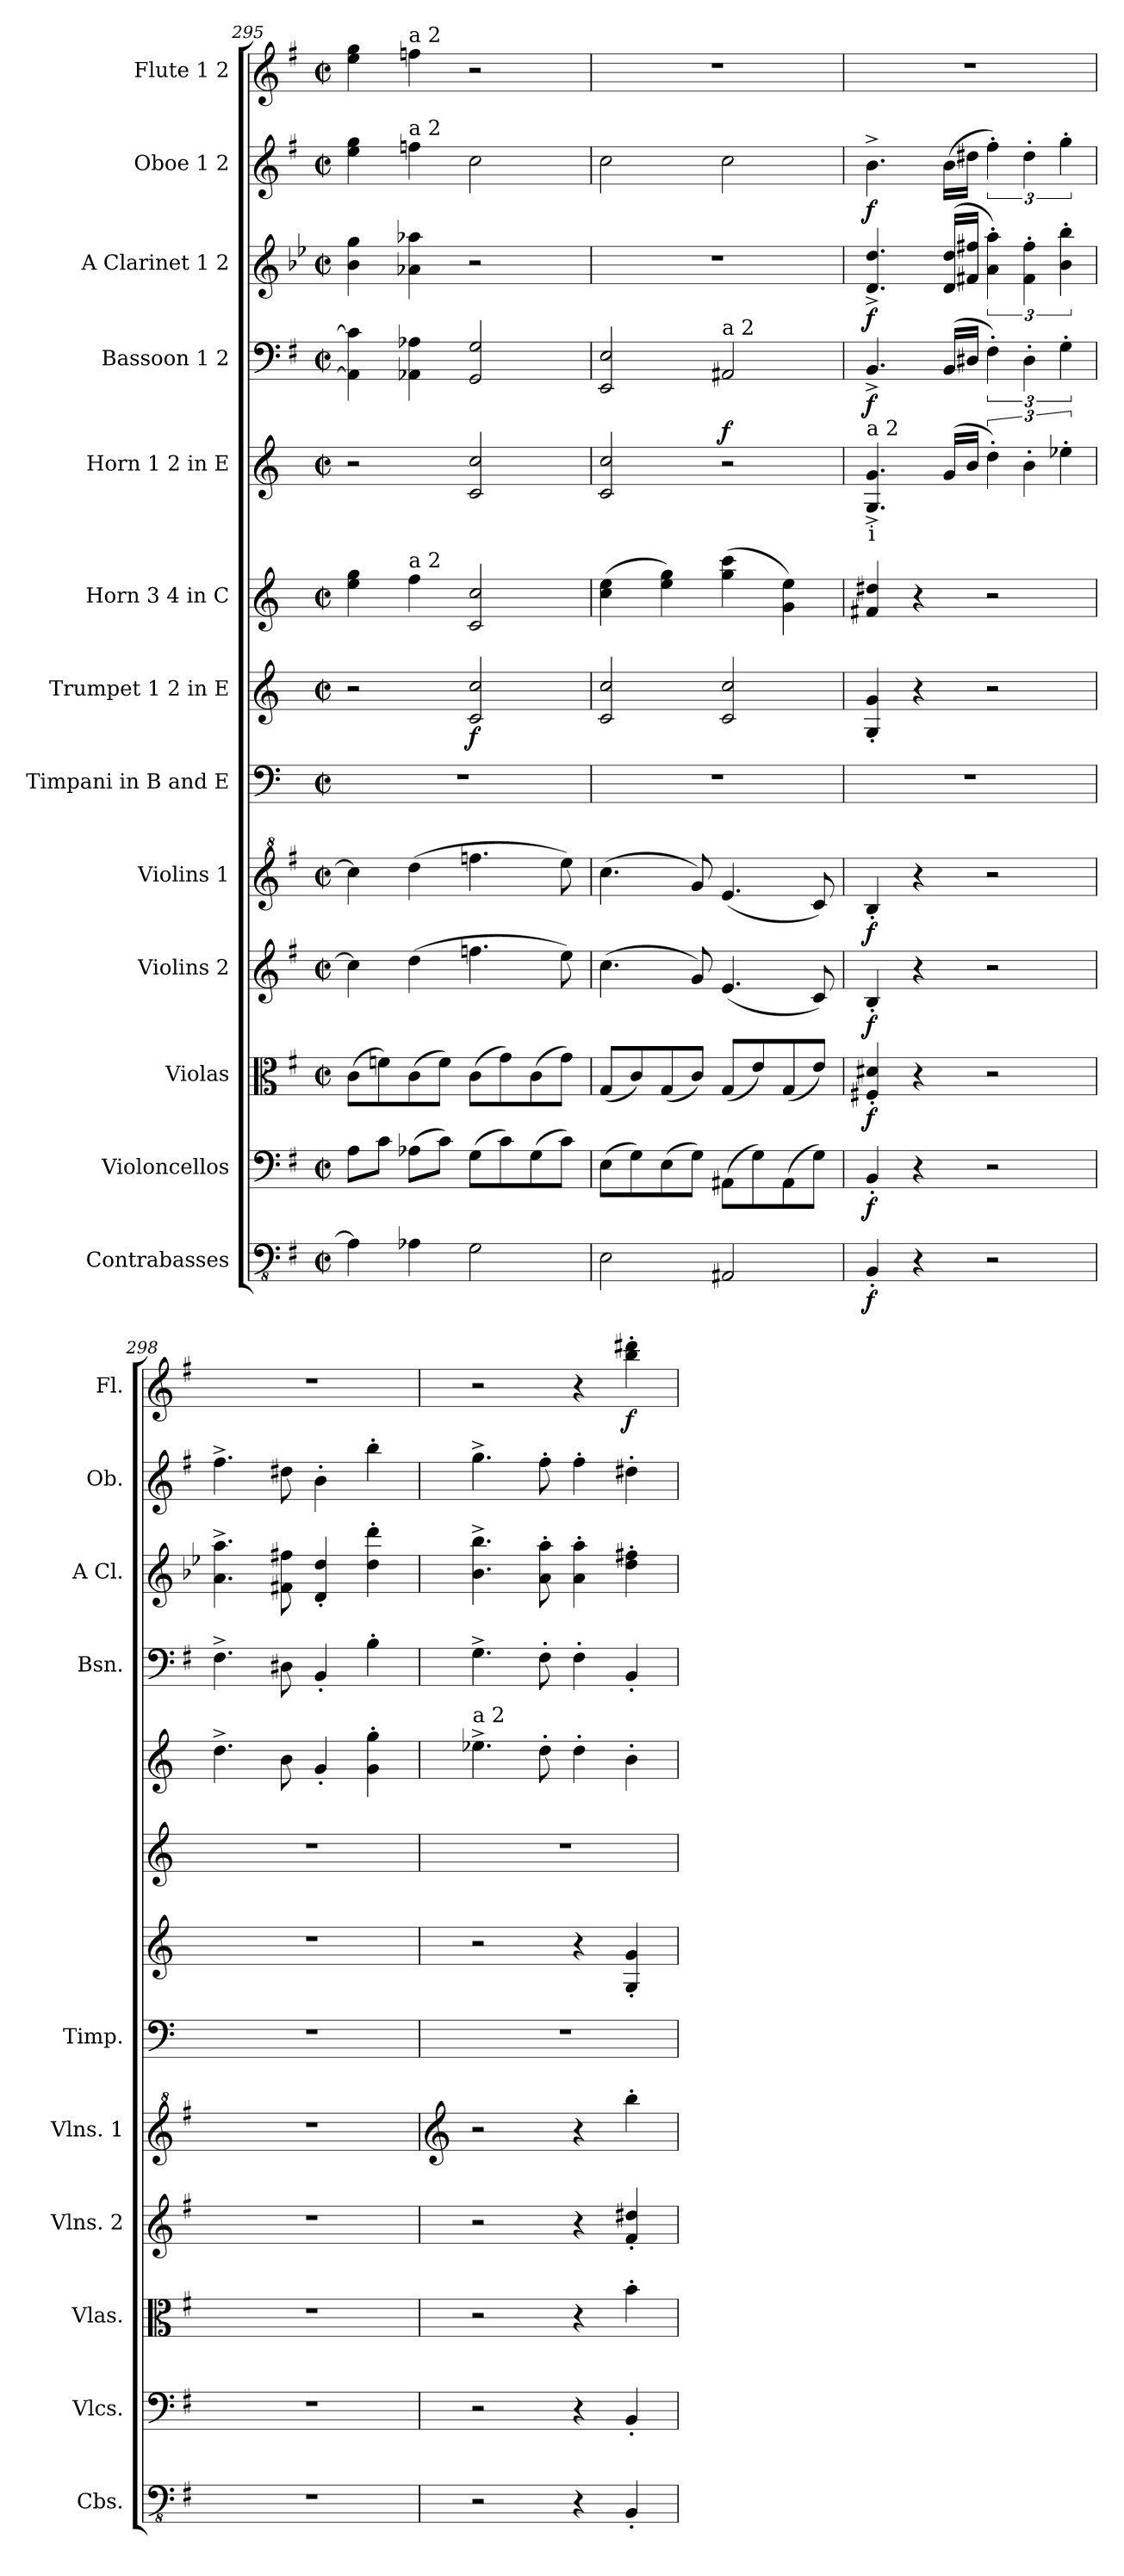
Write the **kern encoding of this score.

**kern	**dynam	**kern	**dynam	**kern	**dynam	**kern	**dynam	**kern	**dynam	**kern	**kern	**dynam	**kern	**kern	**text	**dynam	**kern	**dynam	**kern	**dynam	**kern	**dynam	**kern	**dynam
*part13	*part13	*part12	*part12	*part11	*part11	*part10	*part10	*part9	*part9	*part8	*part7	*part7	*part6	*part5	*part5	*part5	*part4	*part4	*part3	*part3	*part2	*part2	*part1	*part1
*staff13	*staff13	*staff12	*staff12	*staff11	*staff11	*staff10	*staff10	*staff9	*staff9	*staff8	*staff7	*staff7	*staff6	*staff5	*staff5	*staff5	*staff4	*staff4	*staff3	*staff3	*staff2	*staff2	*staff1	*staff1
*I"Contrabasses	*	*I"Violoncellos	*	*I"Violas	*	*I"Violins 2	*	*I"Violins 1	*	*I"Timpani in B and E	*I"Trumpet 1 2 in E	*	*I"Horn 3 4  in C	*I"Horn 1 2 in E	*	*	*I"Bassoon 1 2	*	*I"A Clarinet 1 2	*	*I"Oboe 1 2	*	*I"Flute 1 2	*
*I'Cbs.	*	*I'Vlcs.	*	*I'Vlas.	*	*I'Vlns. 2	*	*I'Vlns. 1	*	*I'Timp.	*	*	*	*	*	*	*I'Bsn.	*	*I'A Cl.	*	*I'Ob.	*	*I'Fl.	*
*clefFv4	*	*clefF4	*	*clefC3	*	*clefG2	*	*clefG^2	*	*clefF4	*clefG2	*	*clefG2	*clefG2	*	*	*clefF4	*	*clefG2	*	*clefG2	*	*clefG2	*
*	*	*	*	*	*	*	*	*	*	*	*ITrd-2c-4	*	*ITrd7c12	*ITrd5c8	*	*	*	*	*ITrd2c3	*	*	*	*	*
*k[f#]	*	*k[f#]	*	*k[f#]	*	*k[f#]	*	*k[f#]	*	*k[]	*k[f#c#g#d#]	*	*k[]	*k[f#c#g#d#]	*	*	*k[f#]	*	*k[f#]	*	*k[f#]	*	*k[f#]	*
*M2/2	*	*M2/2	*	*M2/2	*	*M2/2	*	*M2/2	*	*M2/2	*M2/2	*	*M2/2	*M2/2	*	*	*M2/2	*	*M2/2	*	*M2/2	*	*M2/2	*
*met(c|)	*	*met(c|)	*	*met(c|)	*	*met(c|)	*	*met(c|)	*	*met(c|)	*met(c|)	*	*met(c|)	*met(c|)	*	*	*met(c|)	*	*met(c|)	*	*met(c|)	*	*met(c|)	*
=295	=295	=295	=295	=295	=295	=295	=295	=295	=295	=295	=295	=295	=295	=295	=295	=295	=295	=295	=295	=295	=295	=295	=295	=295
4AA\]	.	8A\L	.	(>8c\L	.	4cc\]	.	4ccc\]	.	1r	2r	.	4e\ 4g\	2r	.	.	4AA\] 4c\]	.	4g\ 4ee\	.	4ee\ 4gg\	.	4ee\ 4gg\	.
.	.	8c\J	.	8fn\)	.	.	.	.	.	.	.	.	.	.	.	.	.	.	.	.	.	.	.	.
!	!	!	!	!	!	!	!	!	!	!	!	!	!	!	!	!	!	!	!	!	!	!	!LO:TX:a:t=a 2	!
!	!	!	!	!	!	!	!	!	!	!	!	!	!	!	!	!	!	!	!	!	!LO:TX:a:t=a 2	!	!	!
!	!	!	!	!	!	!	!	!	!	!	!	!	!LO:TX:a:t=a 2	!	!	!	!	!	!	!	!	!	!	!
4AA-X\	.	(>8A-X\L	.	(>8c\	.	(>4dd\	.	(>4ddd\	.	.	.	.	4f\	.	.	.	4AA-X\ 4A-X\	.	4fn\ 4ffn\	.	4ffn\	.	4ffn\	.
.	.	8c\J)	.	8f\J)	.	.	.	.	.	.	.	.	.	.	.	.	.	.	.	.	.	.	.	.
!	!	!	!	!	!	!	!	!	!	!	!	!LO:DY:b	!	!	!	!	!	!	!	!	!	!	!	!
2GG\	.	(>8G\L	.	(>8c\L	.	4.ffn\	.	4.fffn\	.	.	2e/ 2ee/	f	2C/ 2c/	2E/ 2e/	.	.	2GG/ 2G/	.	2r	.	2cc\	.	2r	.
.	.	8c\)	.	8g\)	.	.	.	.	.	.	.	.	.	.	.	.	.	.	.	.	.	.	.	.
.	.	(>8G\	.	(>8c\	.	.	.	.	.	.	.	.	.	.	.	.	.	.	.	.	.	.	.	.
.	.	8c\J)	.	8g\J)	.	8ee\)	.	8eee\)	.	.	.	.	.	.	.	.	.	.	.	.	.	.	.	.
=296	=296	=296	=296	=296	=296	=296	=296	=296	=296	=296	=296	=296	=296	=296	=296	=296	=296	=296	=296	=296	=296	=296	=296	=296
2EE\	.	(>8E\L	.	(<8G/L	.	(>4.cc\	.	(>4.ccc\	.	1r	2e/ 2ee/	.	(>4c\ 4e\	2E/ 2e/	.	.	2EE/ 2E/	.	1r	.	2cc\	.	1r	.
.	.	8G\)	.	8c/)	.	.	.	.	.	.	.	.	.	.	.	.	.	.	.	.	.	.	.	.
.	.	(>8E\	.	(<8G/	.	.	.	.	.	.	.	.	4e\ 4g\)	.	.	.	.	.	.	.	.	.	.	.
.	.	8G\J)	.	8c/J)	.	8g/)	.	8gg/)	.	.	.	.	.	.	.	.	.	.	.	.	.	.	.	.
!	!	!	!	!	!	!	!	!	!	!	!	!	!	!	!	!	!LO:TX:a:t=a 2	!	!	!	!	!	!	!
!	!	!	!	!	!	!	!	!	!	!	!	!	!	!	!	!LO:DY:b	!	!	!	!	!	!	!	!
2AAA#X/	.	(>8AA#X\L	.	(<8G/L	.	(<4.e/	.	(<4.ee/	.	.	2e/ 2ee/	.	(>4g\ 4cc\	2r	.	f	2AA#X/	.	.	.	2cc\	.	.	.
.	.	8G\)	.	8e/)	.	.	.	.	.	.	.	.	.	.	.	.	.	.	.	.	.	.	.	.
.	.	(>8AA#\	.	(<8G/	.	.	.	.	.	.	.	.	4G\ 4e\)	.	.	.	.	.	.	.	.	.	.	.
.	.	8G\J)	.	8e/J)	.	8c/)	.	8cc/)	.	.	.	.	.	.	.	.	.	.	.	.	.	.	.	.
=297	=297	=297	=297	=297	=297	=297	=297	=297	=297	=297	=297	=297	=297	=297	=297	=297	=297	=297	=297	=297	=297	=297	=297	=297
!	!	!	!	!	!	!	!	!	!	!	!	!	!	!LO:TX:a:t=a 2	!	!	!	!	!	!	!	!	!	!
!	!LO:DY:b	!	!LO:DY:b	!	!LO:DY:b	!	!LO:DY:b	!	!LO:DY:b	!	!	!	!	!	!LO:LY:b:color=#FF0000	!	!	!LO:DY:b	!	!LO:DY:b	!	!LO:DY:b	!	!
4BBB'/	f	4BB'/	f	4F#X/' 4d#X/'	f	4B'/	f	4b'/	f	1r	4B/' 4b/'	.	4F#X/ 4d#X/	4.BB/^ 4.B/^	i	.	4.BB^/	f	4.B/^ 4.b/^	f	4.b^\	f	1r	.
4r	.	4r	.	4r	.	4r	.	4r	.	.	4r	.	4r	.	.	.	.	.	.	.	.	.	.	.
.	.	.	.	.	.	.	.	.	.	.	.	.	.	(>16B/LL	.	.	(>16BB/LL	.	(>16B/ 16b/LL	.	(>16b\LL	.	.	.
.	.	.	.	.	.	.	.	.	.	.	.	.	.	16d#/JJ	.	.	16D#X/JJ	.	16d#X/ 16dd#X/JJ	.	16dd#X\JJ	.	.	.
2r	.	2r	.	2r	.	2r	.	2r	.	.	2r	.	2r	6f#'\)	.	.	6F#'\)	.	6f#\' 6ff#\')	.	6ff#'\)	.	.	.
.	.	.	.	.	.	.	.	.	.	.	.	.	.	6d#'\	.	.	6D#'\	.	6d#\' 6dd#\'	.	6dd#'\	.	.	.
.	.	.	.	.	.	.	.	.	.	.	.	.	.	6gn'\	.	.	6G'\	.	6g\' 6gg\'	.	6gg'\	.	.	.
=298	=298	=298	=298	=298	=298	=298	=298	=298	=298	=298	=298	=298	=298	=298	=298	=298	=298	=298	=298	=298	=298	=298	=298	=298
1r	.	1r	.	1r	.	1r	.	1r	.	1r	1r	.	1r	4.f#^\	.	.	4.F#^\	.	4.f#\^ 4.ff#\^	.	4.ff#^\	.	1r	.
.	.	.	.	.	.	.	.	.	.	.	.	.	.	8d#\	.	.	8D#X\	.	8d#X\ 8dd#X\	.	8dd#X\	.	.	.
.	.	.	.	.	.	.	.	.	.	.	.	.	.	4B'/	.	.	4BB'/	.	4B/' 4b/'	.	4b'\	.	.	.
.	.	.	.	.	.	.	.	.	.	.	.	.	.	4B\' 4b\'	.	.	4B'\	.	4b\' 4bb\'	.	4bb'\	.	.	.
=299	=299	=299	=299	=299	=299	=299	=299	=299	=299	=299	=299	=299	=299	=299	=299	=299	=299	=299	=299	=299	=299	=299	=299	=299
*	*	*	*	*	*	*	*	*clefG2	*	*	*	*	*	*	*	*	*	*	*	*	*	*	*	*
!	!	!	!	!	!	!	!	!	!	!	!	!	!	!LO:TX:a:t=a 2	!	!	!	!	!	!	!	!	!	!
2r	.	2r	.	2r	.	2r	.	2r	.	1r	2r	.	1r	4.gn^\	.	.	4.G^\	.	4.g\^ 4.gg\^	.	4.gg^\	.	2r	.
.	.	.	.	.	.	.	.	.	.	.	.	.	.	8f#'\	.	.	8F#'\	.	8f#\' 8ff#\'	.	8ff#'\	.	.	.
4r	.	4r	.	4r	.	4r	.	4r	.	.	4r	.	.	4f#'\	.	.	4F#'\	.	4f#\' 4ff#\'	.	4ff#'\	.	4r	.
!	!	!	!	!	!	!	!	!	!	!	!	!	!	!	!	!	!	!	!	!	!	!	!	!LO:DY:b
4BBB'/	.	4BB'/	.	4b'\	.	4f#/' 4dd#X/'	.	4bb'\	.	.	4B/' 4b/'	.	.	4d#'\	.	.	4BB'/	.	4b\' 4dd#X\'	.	4dd#X'\	.	4bb\' 4ddd#X\'	f
=	=	=	=	=	=	=	=	=	=	=	=	=	=	=	=	=	=	=	=	=	=	=	=	=
*-	*-	*-	*-	*-	*-	*-	*-	*-	*-	*-	*-	*-	*-	*-	*-	*-	*-	*-	*-	*-	*-	*-	*-	*-
